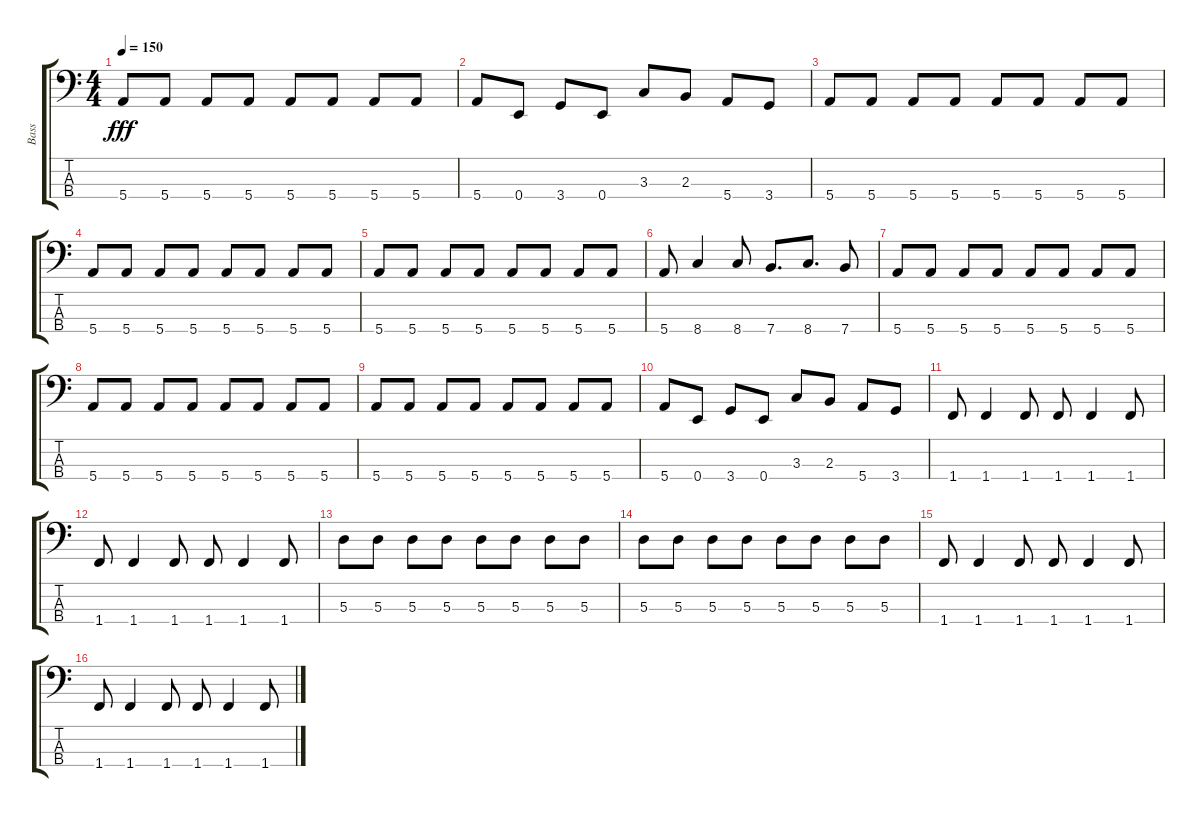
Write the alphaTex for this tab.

\track ("Bass" "Bass") {instrument electricbasspick}
\staff {score tabs}
\tuning (G2 D2 A1 E1) {hide}
\ts (4 4)
\tempo 150
\clef f4
\ks c
5.4.8{dy fff} 5.4.8 5.4.8 5.4.8 5.4.8 5.4.8 5.4.8 5.4.8 |
5.4.8 0.4.8 3.4.8 0.4.8 3.3.8 2.3.8 5.4.8 3.4.8 |
5.4.8 5.4.8 5.4.8 5.4.8 5.4.8 5.4.8 5.4.8 5.4.8 |
5.4.8 5.4.8 5.4.8 5.4.8 5.4.8 5.4.8 5.4.8 5.4.8 |
5.4.8 5.4.8 5.4.8 5.4.8 5.4.8 5.4.8 5.4.8 5.4.8 |
5.4.8 8.4.4 8.4.8 7.4.8{d} 8.4.8{d} 7.4.8 |
5.4.8 5.4.8 5.4.8 5.4.8 5.4.8 5.4.8 5.4.8 5.4.8 |
5.4.8 5.4.8 5.4.8 5.4.8 5.4.8 5.4.8 5.4.8 5.4.8 |
5.4.8 5.4.8 5.4.8 5.4.8 5.4.8 5.4.8 5.4.8 5.4.8 |
5.4.8 0.4.8 3.4.8 0.4.8 3.3.8 2.3.8 5.4.8 3.4.8 |
1.4.8 1.4.4 1.4.8 1.4.8 1.4.4 1.4.8 |
1.4.8 1.4.4 1.4.8 1.4.8 1.4.4 1.4.8 |
5.3.8 5.3.8 5.3.8 5.3.8 5.3.8 5.3.8 5.3.8 5.3.8 |
5.3.8 5.3.8 5.3.8 5.3.8 5.3.8 5.3.8 5.3.8 5.3.8 |
1.4.8 1.4.4 1.4.8 1.4.8 1.4.4 1.4.8 |
1.4.8 1.4.4 1.4.8 1.4.8 1.4.4 1.4.8
